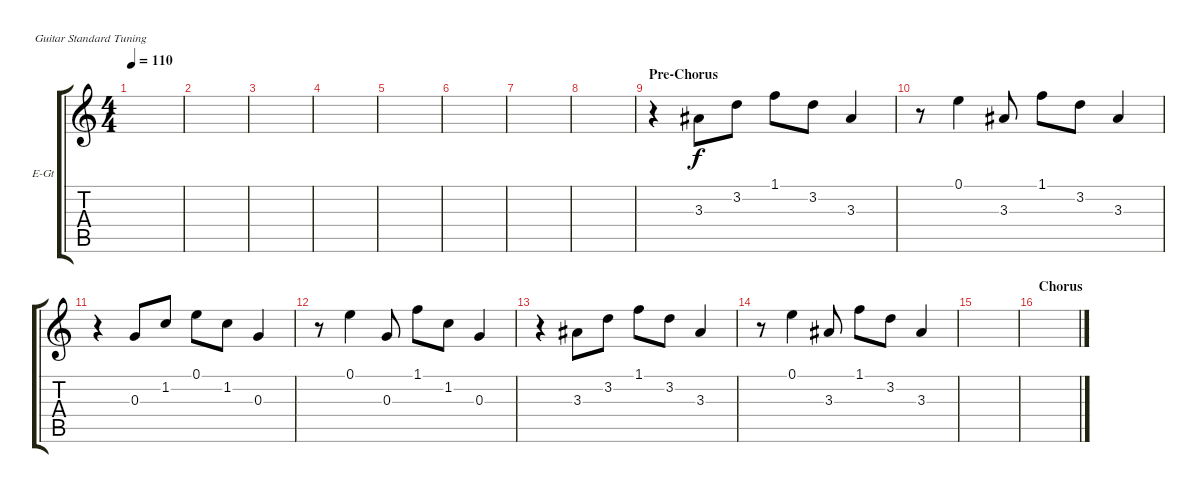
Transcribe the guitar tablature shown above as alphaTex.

\defaultSystemsLayout 4
\bracketExtendMode groupsimilarinstruments
\firstSystemTrackNameOrientation horizontal
\otherSystemsTrackNameOrientation horizontal
\track ("Rythem1" "E-Gt") {instrument electricguitarclean}
\staff {score tabs}
\tuning (E4 B3 G3 D3 A2 E2)
\ts (4 4)
\tempo 110
\clef g2
\ks c
|
|
|
|
|
|
|
|
\section ("" "Pre-Chorus")
r.4 3.3.8 3.2.8 1.1.8 3.2.8 3.3.4 |
r.8 0.1.4 3.3.8 1.1.8 3.2.8 3.3.4 |
r.4 0.3.8 1.2.8 0.1.8 1.2.8 0.3.4 |
r.8 0.1.4 0.3.8 1.1.8 1.2.8 0.3.4 |
r.4 3.3.8 3.2.8 1.1.8 3.2.8 3.3.4 |
r.8 0.1.4 3.3.8 1.1.8 3.2.8 3.3.4 |
|
\section ("" "Chorus")
